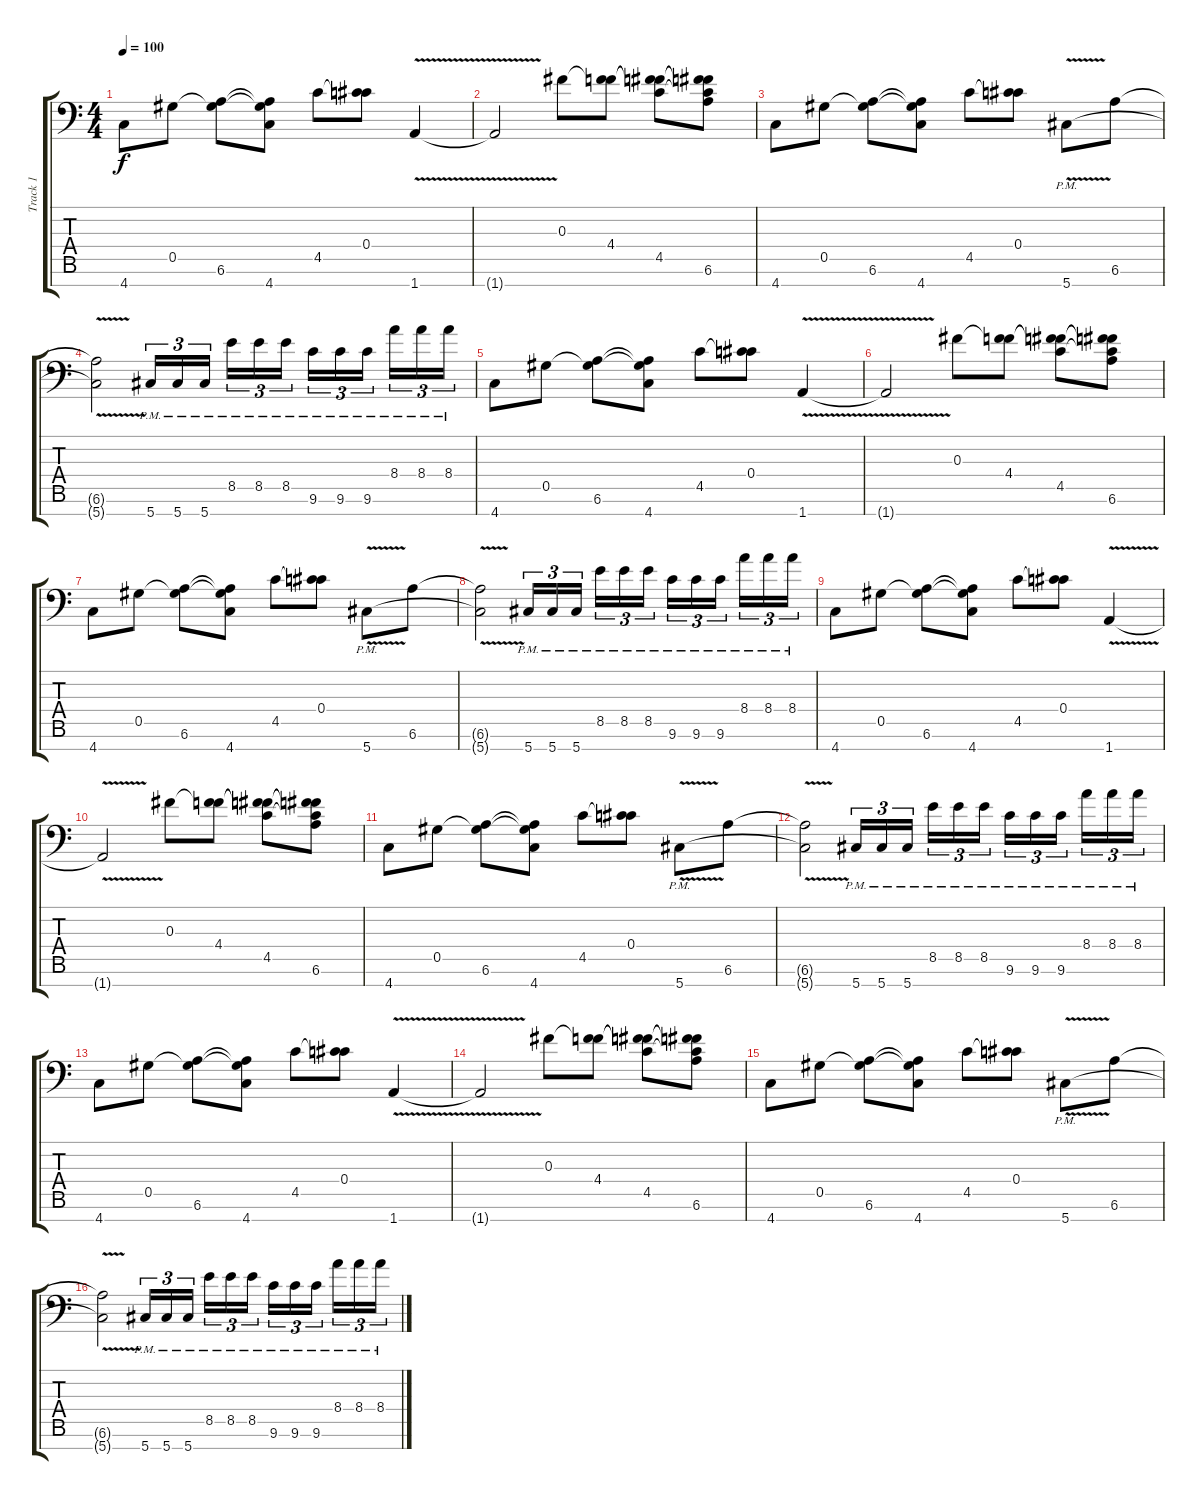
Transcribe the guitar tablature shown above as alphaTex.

\track ("Track 1" "Track 1") {instrument distortionguitar}
\staff {score tabs}
\tuning (Eb4 Bb3 Gb3 Db3 Ab2 Eb2 Ab1) {hide}
\ts (4 4)
\tempo 100
\clef f4
\ks c
4.7.8{dy f instrument distortionguitar} 0.5.8 (0.5{t} 6.6).8 (0.5{t} 6.6{t} 4.7).8 4.5.8 (0.4 4.5{t}).8 1.7{v}.4 |
1.7{t}.2 0.3.8 (0.3{t} 4.4).8 (0.3{t} 4.4{t} 4.5).8 (0.3{t} 4.4{t} 4.5{t} 6.6).8 |
4.7.8 0.5.8 (0.5{t} 6.6).8 (0.5{t} 6.6{t} 4.7).8 4.5.8 (0.4 4.5{t}).8 5.7{v pm}.8 6.6.8 |
(6.6{t} 5.7{t}).2 5.7{pm}.16{tu (3 2)} 5.7{pm}.16{tu (3 2)} 5.7{pm}.16{tu (3 2)} 8.5{pm}.16{tu (3 2)} 8.5{pm}.16{tu (3 2)} 8.5{pm}.16{tu (3 2)} 9.6{pm}.16{tu (3 2)} 9.6{pm}.16{tu (3 2)} 9.6{pm}.16{tu (3 2)} 8.4{pm}.16{tu (3 2)} 8.4{pm}.16{tu (3 2)} 8.4{pm}.16{tu (3 2)} |
4.7.8 0.5.8 (0.5{t} 6.6).8 (0.5{t} 6.6{t} 4.7).8 4.5.8 (0.4 4.5{t}).8 1.7{v}.4 |
1.7{t}.2 0.3.8 (0.3{t} 4.4).8 (0.3{t} 4.4{t} 4.5).8 (0.3{t} 4.4{t} 4.5{t} 6.6).8 |
4.7.8 0.5.8 (0.5{t} 6.6).8 (0.5{t} 6.6{t} 4.7).8 4.5.8 (0.4 4.5{t}).8 5.7{v pm}.8 6.6.8 |
(6.6{t} 5.7{t}).2 5.7{pm}.16{tu (3 2)} 5.7{pm}.16{tu (3 2)} 5.7{pm}.16{tu (3 2)} 8.5{pm}.16{tu (3 2)} 8.5{pm}.16{tu (3 2)} 8.5{pm}.16{tu (3 2)} 9.6{pm}.16{tu (3 2)} 9.6{pm}.16{tu (3 2)} 9.6{pm}.16{tu (3 2)} 8.4{pm}.16{tu (3 2)} 8.4{pm}.16{tu (3 2)} 8.4{pm}.16{tu (3 2)} |
4.7.8{volume 10} 0.5.8 (0.5{t} 6.6).8 (0.5{t} 6.6{t} 4.7).8 4.5.8 (0.4 4.5{t}).8 1.7{v}.4 |
1.7{t}.2 0.3.8 (0.3{t} 4.4).8 (0.3{t} 4.4{t} 4.5).8 (0.3{t} 4.4{t} 4.5{t} 6.6).8 |
4.7.8 0.5.8 (0.5{t} 6.6).8 (0.5{t} 6.6{t} 4.7).8 4.5.8 (0.4 4.5{t}).8 5.7{v pm}.8 6.6.8 |
(6.6{t} 5.7{t}).2 5.7{pm}.16{tu (3 2)} 5.7{pm}.16{tu (3 2)} 5.7{pm}.16{tu (3 2)} 8.5{pm}.16{tu (3 2)} 8.5{pm}.16{tu (3 2)} 8.5{pm}.16{tu (3 2)} 9.6{pm}.16{tu (3 2)} 9.6{pm}.16{tu (3 2)} 9.6{pm}.16{tu (3 2)} 8.4{pm}.16{tu (3 2)} 8.4{pm}.16{tu (3 2)} 8.4{pm}.16{tu (3 2)} |
4.7.8 0.5.8 (0.5{t} 6.6).8 (0.5{t} 6.6{t} 4.7).8 4.5.8 (0.4 4.5{t}).8 1.7{v}.4 |
1.7{t}.2 0.3.8 (0.3{t} 4.4).8 (0.3{t} 4.4{t} 4.5).8 (0.3{t} 4.4{t} 4.5{t} 6.6).8 |
4.7.8 0.5.8 (0.5{t} 6.6).8 (0.5{t} 6.6{t} 4.7).8 4.5.8 (0.4 4.5{t}).8 5.7{v pm}.8 6.6.8 |
(6.6{t} 5.7{t}).2 5.7{pm}.16{tu (3 2)} 5.7{pm}.16{tu (3 2)} 5.7{pm}.16{tu (3 2)} 8.5{pm}.16{tu (3 2)} 8.5{pm}.16{tu (3 2)} 8.5{pm}.16{tu (3 2)} 9.6{pm}.16{tu (3 2)} 9.6{pm}.16{tu (3 2)} 9.6{pm}.16{tu (3 2)} 8.4{pm}.16{tu (3 2)} 8.4{pm}.16{tu (3 2)} 8.4{pm}.16{tu (3 2)}
